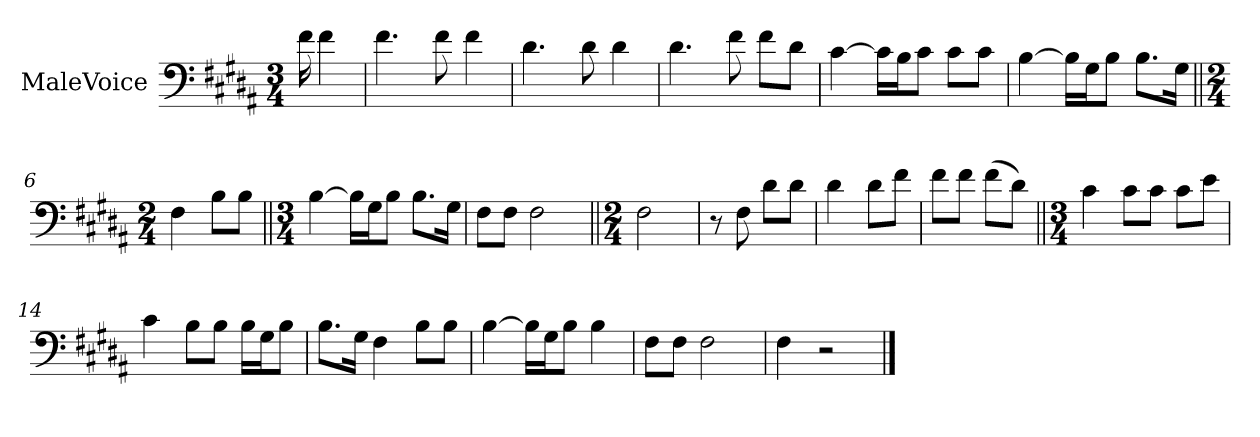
**kern
*part1
*staff1
*I"MaleVoice
*clefF4
*k[f#c#g#d#a#]
*M3/4
*MM76
=
16f#
4f#
=1
4.f#
8f#
4f#
=2
4.d#
8d#
4d#
=3
4.d#
8f#
8f#\L
8d#\J
=4
[4c#
16c#\LL]
16B\J
8c#\J
8c#\L
8c#\J
=5
[4B
16B\LL]
16G#\J
8B\J
8.B\L
16G#\Jk
=6||
*M2/4
4F#
8B\L
8B\J
=7||
*M3/4
[4B
16B\LL]
16G#\J
8B\J
8.B\L
16G#\Jk
=8
8F#\L
8F#\J
2F#
=9||
*M2/4
2F#
=10
8r
8F#
8d#\L
8d#\J
=11
4d#
8d#\L
8f#\J
=12
8f#\L
8f#\J
(8f#\L
8d#\J)
=13||
*M3/4
4c#
8c#\L
8c#\J
8c#\L
8e\J
=14
4c#
8B\L
8B\J
16B\LL
16G#\J
8B\J
=15
8.B\L
16G#\Jk
4F#
8B\L
8B\J
=16
[4B
16B\LL]
16G#\J
8B\J
4B
=17
8F#\L
8F#\J
2F#
=18
4F#
2r
==
*-
